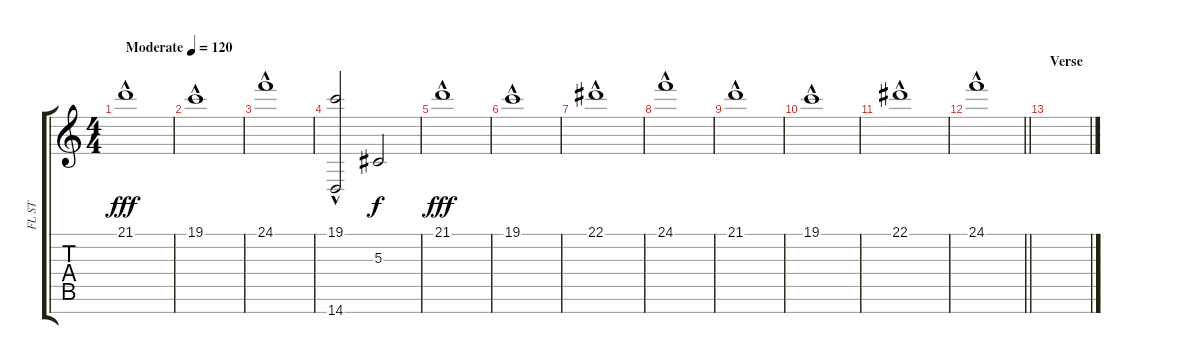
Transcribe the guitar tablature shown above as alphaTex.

\track ("FL ST" "FL ST") {instrument pad1newage}
\staff {score tabs}
\tuning (F4 C4 Ab3 Eb3 Bb2 F2 C2) {hide}
\ts (4 4)
\tempo (120 "Moderate")
\clef g2
\ks c
21.1{hac}.1{dy fff instrument pad1newage} |
19.1{hac}.1 |
24.1{hac}.1 |
(19.1{hac} 14.7).2 5.3.2{dy f} |
21.1{hac}.1{dy fff} |
19.1{hac}.1 |
22.1{hac}.1 |
24.1{hac}.1 |
21.1{hac}.1 |
19.1{hac}.1 |
22.1{hac}.1 |
\barLineRight lightlight
24.1{hac}.1 |
\section ("" "Verse")
